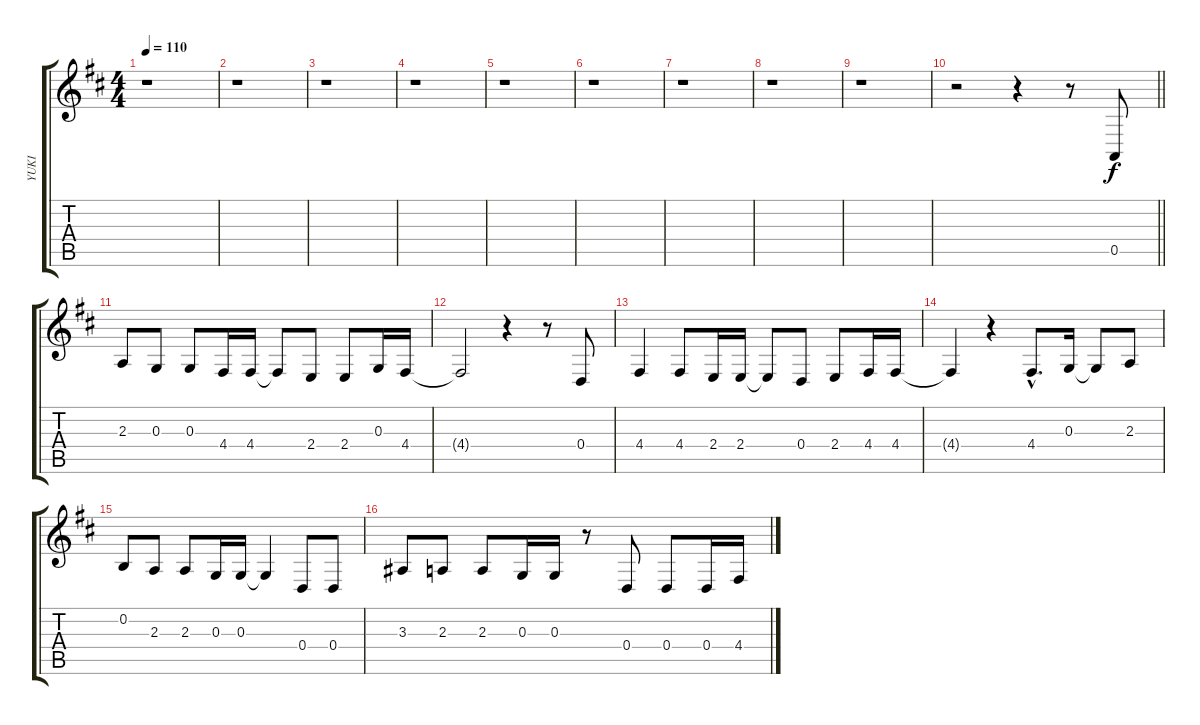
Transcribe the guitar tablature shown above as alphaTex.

\track ("YUKI" "YUKI") {instrument sopranosax}
\staff {score tabs}
\tuning (E4 B3 G3 D3 A2 E2) {hide}
\ts (4 4)
\tempo 110
\clef g2
\ks d
r.1{dy f instrument sopranosax} |
r.1 |
r.1 |
r.1 |
r.1 |
r.1 |
r.1 |
r.1 |
r.1 |
\barLineRight lightlight
r.2 r.4 r.8 0.5.8 |
2.3.8 0.3.8 0.3.8 4.4.16 4.4.16 4.4{t}.8 2.4.8 2.4.8 0.3.16 4.4.16 |
4.4{t}.2 r.4 r.8 0.4.8 |
4.4.4 4.4.8 2.4.16 2.4.16 2.4{t}.8 0.4.8 2.4.8 4.4.16 4.4.16 |
4.4{t}.4 r.4 4.4{hac}.8{d} 0.3.16 0.3{t}.8 2.3.8 |
0.2.8 2.3.8 2.3.8 0.3.16 0.3.16 0.3{t}.4 0.4.8 0.4.8 |
3.3.8 2.3.8 2.3.8 0.3.16 0.3.16 r.8 0.4.8 0.4.8 0.4.16 4.4.16
